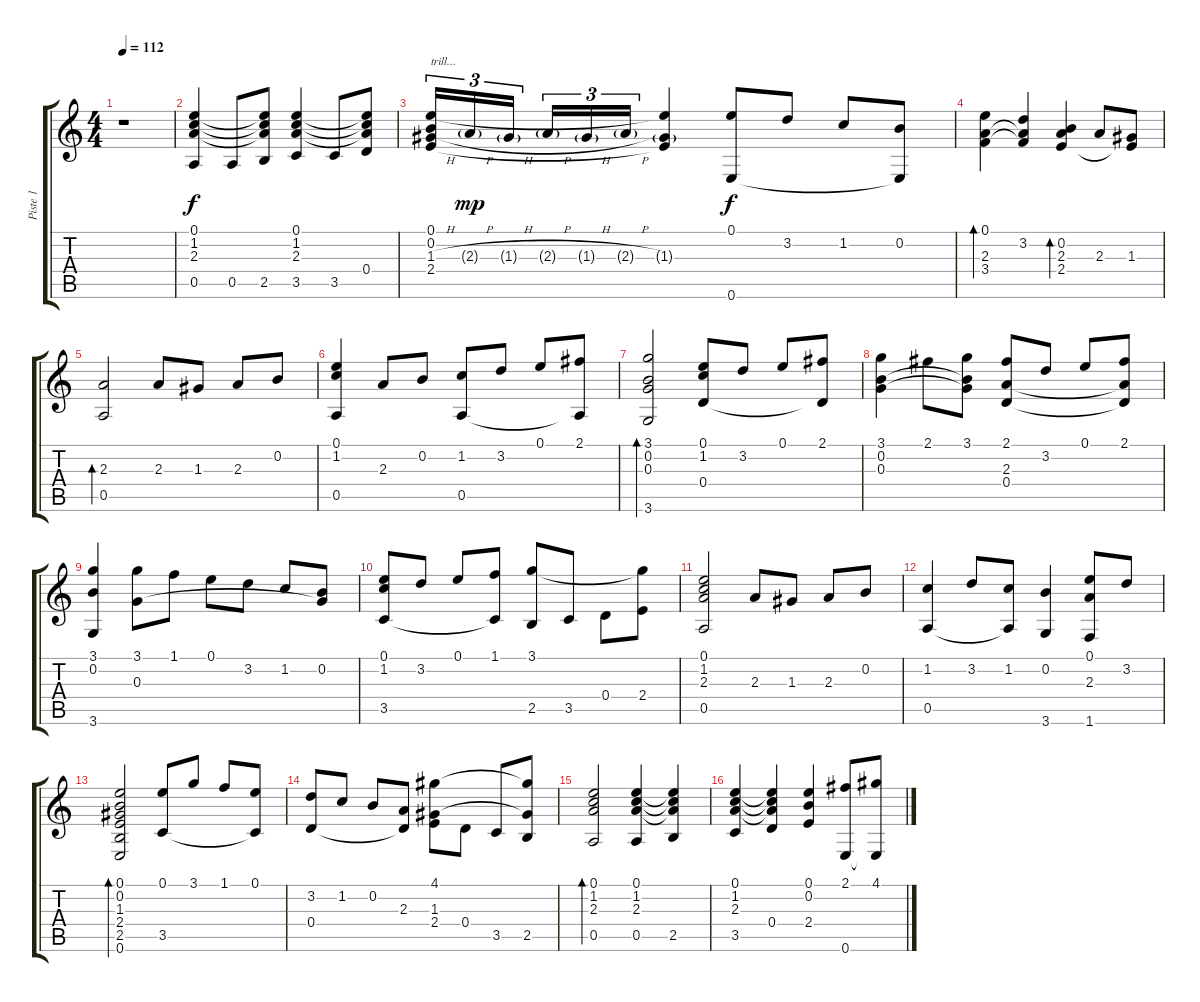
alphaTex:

\track ("Piste 1" "Piste 1") {instrument acousticguitarnylon}
\staff {score tabs}
\tuning (E4 B3 G3 D3 A2 E2) {hide}
\ts (4 4)
\tempo 112
\clef g2
\ks c
r.1{dy f instrument acousticguitarnylon} |
(0.1 1.2 2.3 0.5).4 0.5.8 (0.1{t} 1.2{t} 2.3{t} 2.5).8 (0.1 1.2 2.3 3.5).4 3.5.8 (0.1{t} 1.2{t} 2.3{t} 0.4).8 |
(0.1 0.2 1.3{h} 2.4).16{tu (3 2) txt "trill..."} 2.3{h g}.16{tu (3 2) dy mp} 1.3{h g}.16{tu (3 2)} 2.3{h g}.16{tu (3 2)} 1.3{h g}.16{tu (3 2)} 2.3{h g}.16{tu (3 2)} (0.1{t} 1.3{g} 2.4{t}).4 (0.1 0.6).8{dy f} 3.2.8 1.2.8 (0.2 0.6{t}).8 |
(0.1 2.3 3.4).4{bd 120} (3.2 2.3{t} 3.4{t}).4 (0.2 2.3 2.4).4{bd 120} 2.3.8 (1.3 2.4{t}).8 |
(2.3 0.5).2{bd 240} 2.3.8 1.3.8 2.3.8 0.2.8 |
(0.1 1.2 0.5).4 2.3.8 0.2.8 (1.2 0.5).8 3.2.8 0.1.8 (2.1 0.5{t}).8 |
(3.1 0.2 0.3 3.6).2{bd 120} (0.1 1.2 0.4).8 3.2.8 0.1.8 (2.1 0.4{t}).8 |
(3.1 0.2 0.3).4 2.1.8 (3.1 0.2{t} 0.3{t}).8 (2.1 2.3 0.4).8 3.2.8 0.1.8 (2.1 2.3{t} 0.4{t}).8 |
(3.1 0.2 3.6).4 (3.1 0.3).8 1.1.8 0.1.8 3.2.8 1.2.8 (0.2 0.3{t}).8 |
(0.1 1.2 3.5).8 3.2.8 0.1.8 (1.1 3.5{t}).8 (3.1 2.5).8 3.5.8 0.4.8 (3.1{t} 2.4).8 |
(0.1 1.2 2.3 0.5).2 2.3.8 1.3.8 2.3.8 0.2.8 |
(1.2 0.5).4 3.2.8 (1.2 0.5{t}).8 (0.2 3.6).4 (0.1 2.3 1.6).8 3.2.8 |
(0.1 0.2 1.3 2.4 2.5 0.6).2{bd 120} (0.1 3.5).8 3.1.8 1.1.8 (0.1 3.5{t}).8 |
(3.2 0.4).8 1.2.8 0.2.8 (2.3 0.4{t}).8 (4.1 1.3 2.4).8 0.4.8 3.5.8 (4.1{t} 1.3{t} 2.5).8 |
(0.1 1.2 2.3 0.5).2{bd 120} (0.1 1.2 2.3 0.5).4 (0.1{t} 1.2{t} 2.3{t} 2.5).4 |
(0.1 1.2 2.3 3.5).4 (0.1{t} 1.2{t} 2.3{t} 0.4).4 (0.1 0.2 2.4).4 (2.1 0.6).8 (4.1 0.6{t}).8
